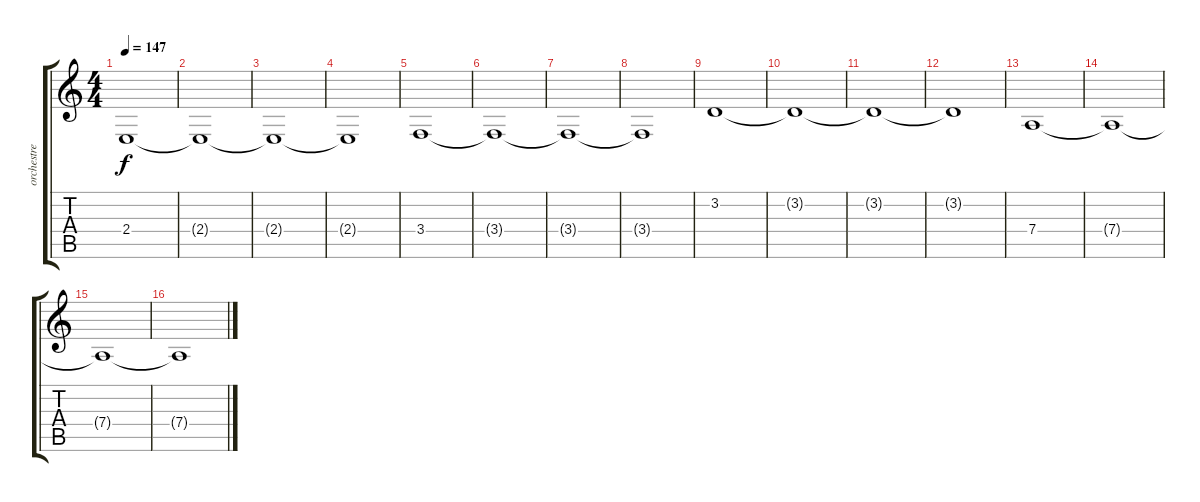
\track ("orchestre" "orchestre") {instrument viola}
\staff {score tabs}
\tuning (E4 B3 G3 D3 A2 E2) {hide}
\ts (4 4)
\tempo 147
\clef g2
\ks c
2.4.1{dy f volume 9 instrument stringensemble2} |
2.4{t}.1 |
2.4{t}.1 |
2.4{t}.1 |
3.4.1 |
3.4{t}.1 |
3.4{t}.1 |
3.4{t}.1 |
3.2.1 |
3.2{t}.1 |
3.2{t}.1 |
3.2{t}.1 |
7.4.1 |
7.4{t}.1 |
7.4{t}.1 |
7.4{t}.1
